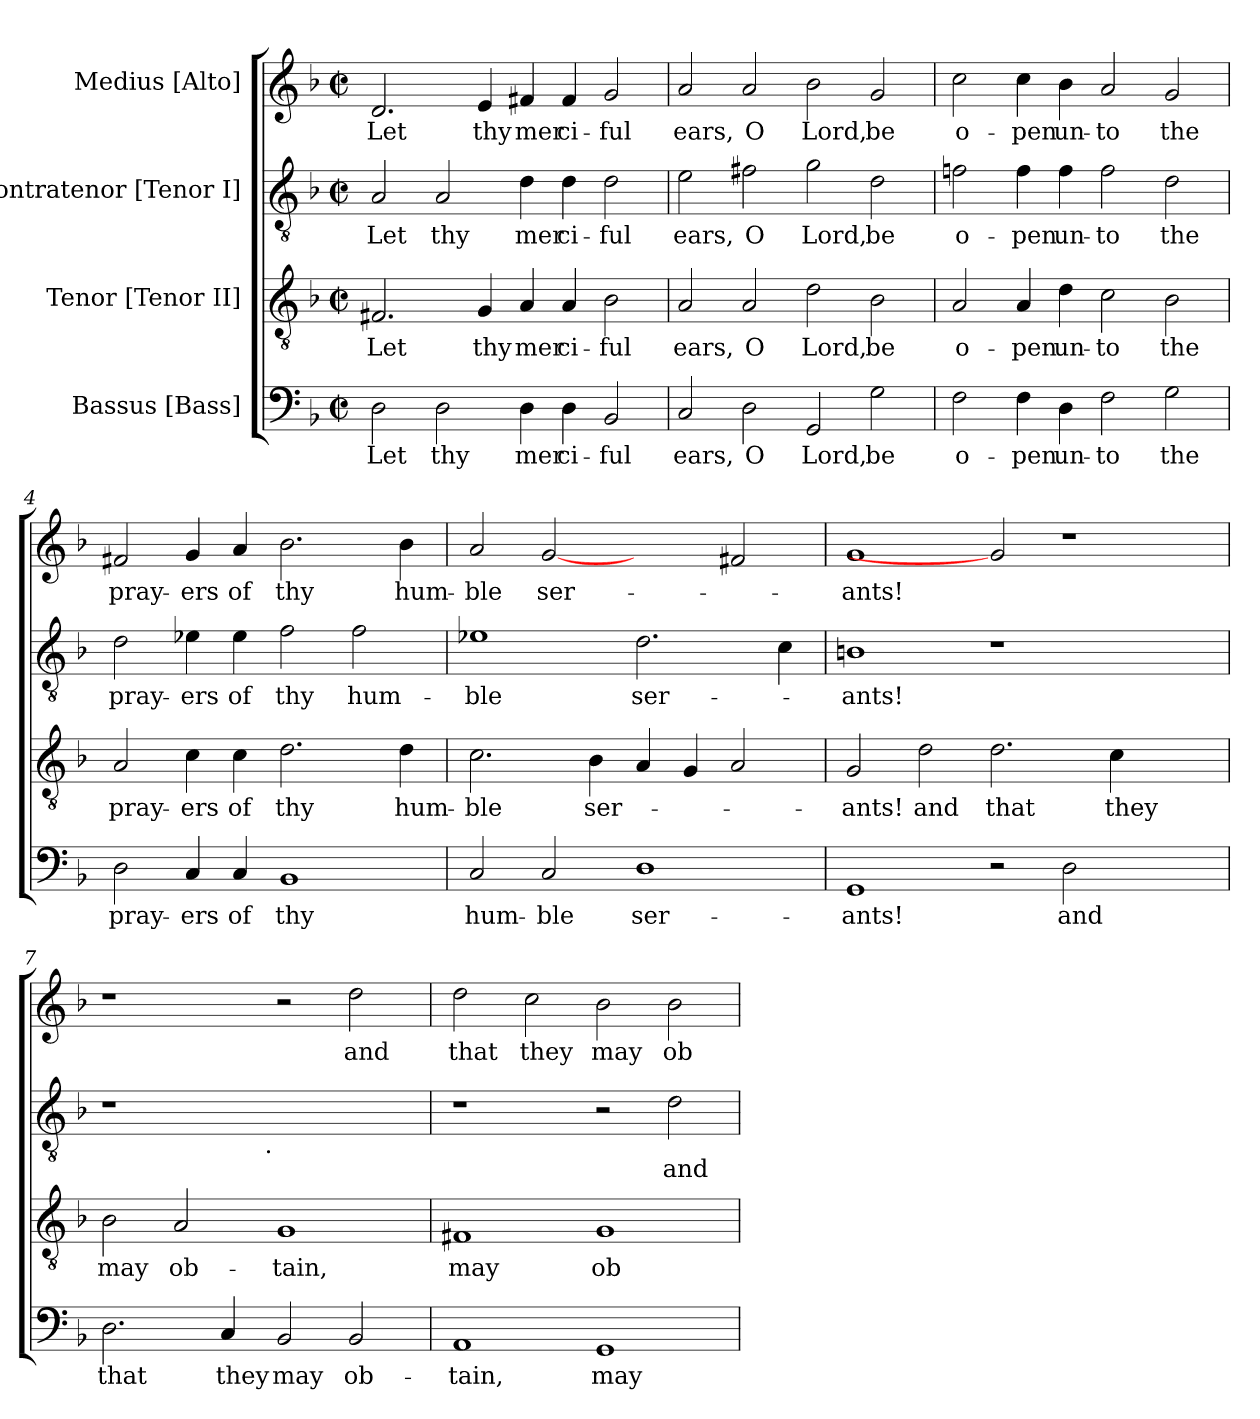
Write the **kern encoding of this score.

**kern	**text	**kern	**text	**kern	**text	**kern	**text
*part4	*part4	*part3	*part3	*part2	*part2	*part1	*part1
*staff4	*staff4	*staff3	*staff3	*staff2	*staff2	*staff1	*staff1
*I"Bassus [Bass]	*	*I"Tenor [Tenor II]	*	*I"Contratenor [Tenor I]	*	*I"Medius [Alto]	*
*clefF4	*	*clefGv2	*	*clefGv2	*	*clefG2	*
*k[b-]	*	*k[b-]	*	*k[b-]	*	*k[b-]	*
*F:	*	*F:	*	*F:	*	*F:	*
*M2/2	*	*M2/2	*	*M2/2	*	*M2/2	*
*met(c|)	*	*met(c|)	*	*met(c|)	*	*met(c|)	*
=1	=1	=1	=1	=1	=1	=1	=1
!	!LO:LY:b	!	!LO:LY:b	!	!LO:LY:b	!	!LO:LY:b
2D\	Let	2.F#X/	Let	2A/	Let	2.d/	Let
!	!LO:LY:b	!	!	!	!LO:LY:b	!	!
2D\	thy	.	.	2A/	thy	.	.
!	!	!	!LO:LY:b	!	!	!	!LO:LY:b
.	.	4G/	thy	.	.	4e/	thy
!	!LO:LY:b	!	!LO:LY:b	!	!LO:LY:b	!	!LO:LY:b
4D\	mer-	4A/	mer-	4d\	mer-	4f#X/	mer-
!	!LO:LY:b	!	!LO:LY:b	!	!LO:LY:b	!	!LO:LY:b
4D\	-ci-	4A/	-ci-	4d\	-ci-	4f#/	-ci-
!	!LO:LY:b	!	!LO:LY:b	!	!LO:LY:b	!	!LO:LY:b
2BB-/	-ful	2B-\	-ful	2d\	-ful	2g/	-ful
=2	=2	=2	=2	=2	=2	=2	=2
!	!LO:LY:b	!	!LO:LY:b	!	!LO:LY:b	!	!LO:LY:b
2C/	ears,	2A/	ears,	2e\	ears,	2a/	ears,
!	!LO:LY:b	!	!LO:LY:b	!	!LO:LY:b	!	!LO:LY:b
2D\	O	2A/	O	2f#X\	O	2a/	O
!	!LO:LY:b	!	!LO:LY:b	!	!LO:LY:b	!	!LO:LY:b
2GG/	Lord,	2d\	Lord,	2g\	Lord,	2b-\	Lord,
!	!LO:LY:b	!	!LO:LY:b	!	!LO:LY:b	!	!LO:LY:b
2G\	be	2B-\	be	2d\	be	2g/	be
=3	=3	=3	=3	=3	=3	=3	=3
!	!LO:LY:b	!	!LO:LY:b	!	!LO:LY:b	!	!LO:LY:b
2F\	o-	2A/	o-	2fn\	o-	2cc\	o-
!	!LO:LY:b	!	!LO:LY:b	!	!LO:LY:b	!	!LO:LY:b
4F\	-pen	4A/	-pen	4f\	-pen	4cc\	-pen
!	!LO:LY:b	!	!LO:LY:b	!	!LO:LY:b	!	!LO:LY:b
4D\	un-	4d\	un-	4f\	un-	4b-\	un-
!	!LO:LY:b	!	!LO:LY:b	!	!LO:LY:b	!	!LO:LY:b
2F\	-to	2c\	-to	2f\	-to	2a/	-to
!	!LO:LY:b	!	!LO:LY:b	!	!LO:LY:b	!	!LO:LY:b
2G\	the	2B-\	the	2d\	the	2g/	the
!!LO:LB:g=z
=4	=4	=4	=4	=4	=4	=4	=4
!	!LO:LY:b	!	!LO:LY:b	!	!LO:LY:b	!	!LO:LY:b
2D\	pray-	2A/	pray-	2d\	pray-	2f#X/	pray-
!	!LO:LY:b	!	!LO:LY:b	!	!LO:LY:b	!	!LO:LY:b
4C/	-ers	4c\	-ers	4e-X\	-ers	4g/	-ers
!	!LO:LY:b	!	!LO:LY:b	!	!LO:LY:b	!	!LO:LY:b
4C/	of	4c\	of	4e-\	of	4a/	of
!	!LO:LY:b	!	!LO:LY:b	!	!LO:LY:b	!	!LO:LY:b
1BB-	thy	2.d\	thy	2f\	thy	2.b-\	thy
!	!	!	!	!	!LO:LY:b	!	!
.	.	.	.	2f\	hum-	.	.
!	!	!	!LO:LY:b	!	!	!	!LO:LY:b
.	.	4d\	hum-	.	.	4b-\	hum-
=5	=5	=5	=5	=5	=5	=5	=5
!	!LO:LY:b	!	!LO:LY:b	!	!LO:LY:b	!	!LO:LY:b
2C/	hum-	2.c\	-ble	1e-X	-ble	2a/	-ble
!	!LO:LY:b	!	!	!	!	!	!LO:LY:b
2C/	-ble	.	.	.	.	[2g	ser-
!	!	!	!LO:LY:b	!	!	!	!
.	.	4B-\	ser-	.	.	.	.
!	!LO:LY:b	!	!	!	!LO:LY:b	!	!
1D	ser-	4A/	.	2.d\	ser-	2ryy	.
.	.	4G/	.	.	.	.	.
.	.	2A/	.	.	.	2f#X/	.
.	.	.	.	4c\	.	.	.
=6	=6	=6	=6	=6	=6	=6	=6
!	!LO:LY:b	!	!LO:LY:b	!	!LO:LY:b	!	!LO:LY:b
1GG	-ants!	2G/	-ants!	1Bn	-ants!	1g	-ants!
!	!	!	!LO:LY:b	!	!	!	!
.	.	2d\	and	.	.	.	.
!	!	!	!LO:LY:b	!	!	!	!
2r	.	2.d\	that	1r	.	2g]	.
!	!LO:LY:b	!	!	!	!	!	!
2D\	and	.	.	.	.	1r	.
!	!	!	!LO:LY:b	!	!	!	!
.	.	4c\	they	.	.	.	.
2ryy	.	2ryy	.	2ryy	.	.	.
=7	=7	=7	=7	=7	=7	=7	=7
!	!LO:LY:b	!	!LO:LY:b	!	!	!	!
*	*	*	*	*^	*	*	*
2.D\	that	2B-\	may	1r	2ryy	.	1r	.
!	!	!	!LO:LY:b	!	!	!	!	!
.	.	2A/	ob-	.	4...ryy	.	.	.
!	!LO:LY:b	!	!	!	!	!	!	!
4C/	they	.	.	.	.	.	.	.
!	!	!	!	!	!LO:TX:b:t=.	!	!	!
.	.	.	.	.	1ryy	.	.	.
!	!LO:LY:b	!	!LO:LY:b	!	!	!	!	!
2BB-/	may	1G	-tain,	1ryy	.	.	2r	.
!	!LO:LY:b	!	!	!	!	!	!	!LO:LY:b
2BB-/	ob-	.	.	.	.	.	2dd\	and
.	.	.	.	.	32ryy	.	.	.
=8	=8	=8	=8	=8	=8	=8	=8	=8
!	!LO:LY:b	!	!LO:LY:b	!	!	!	!	!LO:LY:b
*	*	*	*	*v	*v	*	*	*
1AA	-tain,	1F#X	may	1r	.	2dd\	that
!	!	!	!	!	!	!	!LO:LY:b
.	.	.	.	.	.	2cc\	they
!	!LO:LY:b	!	!LO:LY:b	!	!	!	!LO:LY:b
1GG	may	1G	ob-	2r	.	2b-\	may
!	!	!	!	!	!LO:LY:b	!	!LO:LY:b
.	.	.	.	2d\	and	2b-\	ob-
=	=	=	=	=	=	=	=
*-	*-	*-	*-	*-	*-	*-	*-
